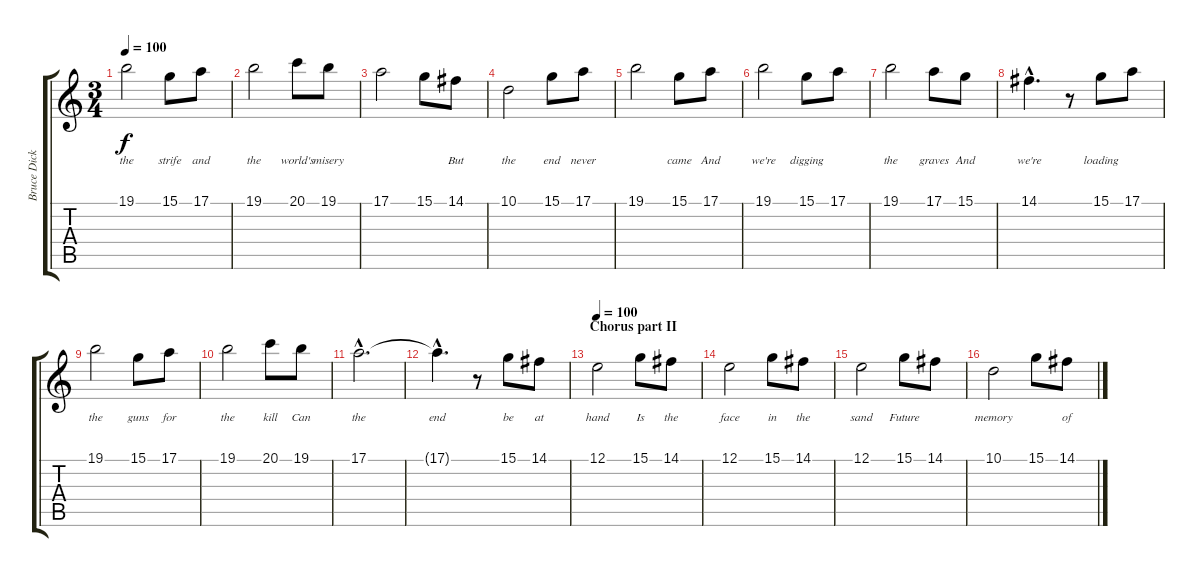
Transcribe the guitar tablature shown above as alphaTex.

\track ("Bruce Dickinson" "Bruce Dick") {instrument flute}
\staff {score tabs}
\tuning (E4 B3 G3 D3 A2 E2) {hide}
\ts (3 4)
\tempo 100
\clef g2
\ks c
19.1.2{lyrics (0 "the") lyrics (1 "") lyrics (2 "") lyrics (3 "") lyrics (4 "") dy f} 15.1.8{lyrics (0 "strife") lyrics (1 "") lyrics (2 "") lyrics (3 "") lyrics (4 "")} 17.1.8{lyrics (0 "and") lyrics (1 "") lyrics (2 "") lyrics (3 "") lyrics (4 "")} |
19.1.2{lyrics (0 "the") lyrics (1 "") lyrics (2 "") lyrics (3 "") lyrics (4 "")} 20.1.8{lyrics (0 "world's") lyrics (1 "") lyrics (2 "") lyrics (3 "") lyrics (4 "")} 19.1.8{lyrics (0 "misery") lyrics (1 "") lyrics (2 "") lyrics (3 "") lyrics (4 "")} |
17.1.2{lyrics (0 "") lyrics (1 "") lyrics (2 "") lyrics (3 "") lyrics (4 "")} 15.1.8{lyrics (0 "") lyrics (1 "") lyrics (2 "") lyrics (3 "") lyrics (4 "")} 14.1.8{lyrics (0 "But") lyrics (1 "") lyrics (2 "") lyrics (3 "") lyrics (4 "")} |
10.1.2{lyrics (0 "the") lyrics (1 "") lyrics (2 "") lyrics (3 "") lyrics (4 "")} 15.1.8{lyrics (0 "end") lyrics (1 "") lyrics (2 "") lyrics (3 "") lyrics (4 "")} 17.1.8{lyrics (0 "never") lyrics (1 "") lyrics (2 "") lyrics (3 "") lyrics (4 "")} |
19.1.2{lyrics (0 "") lyrics (1 "") lyrics (2 "") lyrics (3 "") lyrics (4 "")} 15.1.8{lyrics (0 "came") lyrics (1 "") lyrics (2 "") lyrics (3 "") lyrics (4 "")} 17.1.8{lyrics (0 "And") lyrics (1 "") lyrics (2 "") lyrics (3 "") lyrics (4 "")} |
19.1.2{lyrics (0 "we're") lyrics (1 "") lyrics (2 "") lyrics (3 "") lyrics (4 "")} 15.1.8{lyrics (0 "digging") lyrics (1 "") lyrics (2 "") lyrics (3 "") lyrics (4 "")} 17.1.8{lyrics (0 "") lyrics (1 "") lyrics (2 "") lyrics (3 "") lyrics (4 "")} |
19.1.2{lyrics (0 "the") lyrics (1 "") lyrics (2 "") lyrics (3 "") lyrics (4 "")} 17.1.8{lyrics (0 "graves") lyrics (1 "") lyrics (2 "") lyrics (3 "") lyrics (4 "")} 15.1.8{lyrics (0 "And") lyrics (1 "") lyrics (2 "") lyrics (3 "") lyrics (4 "")} |
14.1{hac}.4{d lyrics (0 "we're") lyrics (1 "") lyrics (2 "") lyrics (3 "") lyrics (4 "")} r.8 15.1.8{lyrics (0 "loading") lyrics (1 "") lyrics (2 "") lyrics (3 "") lyrics (4 "")} 17.1.8{lyrics (0 "") lyrics (1 "") lyrics (2 "") lyrics (3 "") lyrics (4 "")} |
19.1.2{lyrics (0 "the") lyrics (1 "") lyrics (2 "") lyrics (3 "") lyrics (4 "")} 15.1.8{lyrics (0 "guns") lyrics (1 "") lyrics (2 "") lyrics (3 "") lyrics (4 "")} 17.1.8{lyrics (0 "for") lyrics (1 "") lyrics (2 "") lyrics (3 "") lyrics (4 "")} |
19.1.2{lyrics (0 "the") lyrics (1 "") lyrics (2 "") lyrics (3 "") lyrics (4 "")} 20.1.8{lyrics (0 "kill") lyrics (1 "") lyrics (2 "") lyrics (3 "") lyrics (4 "")} 19.1.8{lyrics (0 "Can") lyrics (1 "") lyrics (2 "") lyrics (3 "") lyrics (4 "")} |
17.1{hac}.2{d lyrics (0 "the") lyrics (1 "") lyrics (2 "") lyrics (3 "") lyrics (4 "")} |
17.1{hac t}.4{d lyrics (0 "end") lyrics (1 "") lyrics (2 "") lyrics (3 "") lyrics (4 "")} r.8 15.1.8{lyrics (0 "be") lyrics (1 "") lyrics (2 "") lyrics (3 "") lyrics (4 "")} 14.1.8{lyrics (0 "at") lyrics (1 "") lyrics (2 "") lyrics (3 "") lyrics (4 "")} |
\section ("" "Chorus part II")
\tempo 100
12.1.2{lyrics (0 "hand") lyrics (1 "") lyrics (2 "") lyrics (3 "") lyrics (4 "")} 15.1.8{lyrics (0 "Is") lyrics (1 "") lyrics (2 "") lyrics (3 "") lyrics (4 "")} 14.1.8{lyrics (0 "the") lyrics (1 "") lyrics (2 "") lyrics (3 "") lyrics (4 "")} |
12.1.2{lyrics (0 "face") lyrics (1 "") lyrics (2 "") lyrics (3 "") lyrics (4 "")} 15.1.8{lyrics (0 "in") lyrics (1 "") lyrics (2 "") lyrics (3 "") lyrics (4 "")} 14.1.8{lyrics (0 "the") lyrics (1 "") lyrics (2 "") lyrics (3 "") lyrics (4 "")} |
12.1.2{lyrics (0 "sand") lyrics (1 "") lyrics (2 "") lyrics (3 "") lyrics (4 "")} 15.1.8{lyrics (0 "Future") lyrics (1 "") lyrics (2 "") lyrics (3 "") lyrics (4 "")} 14.1.8{lyrics (0 "") lyrics (1 "") lyrics (2 "") lyrics (3 "") lyrics (4 "")} |
10.1.2{lyrics (0 "memory") lyrics (1 "") lyrics (2 "") lyrics (3 "") lyrics (4 "")} 15.1.8{lyrics (0 "") lyrics (1 "") lyrics (2 "") lyrics (3 "") lyrics (4 "")} 14.1.8{lyrics (0 "of") lyrics (1 "") lyrics (2 "") lyrics (3 "") lyrics (4 "")}
